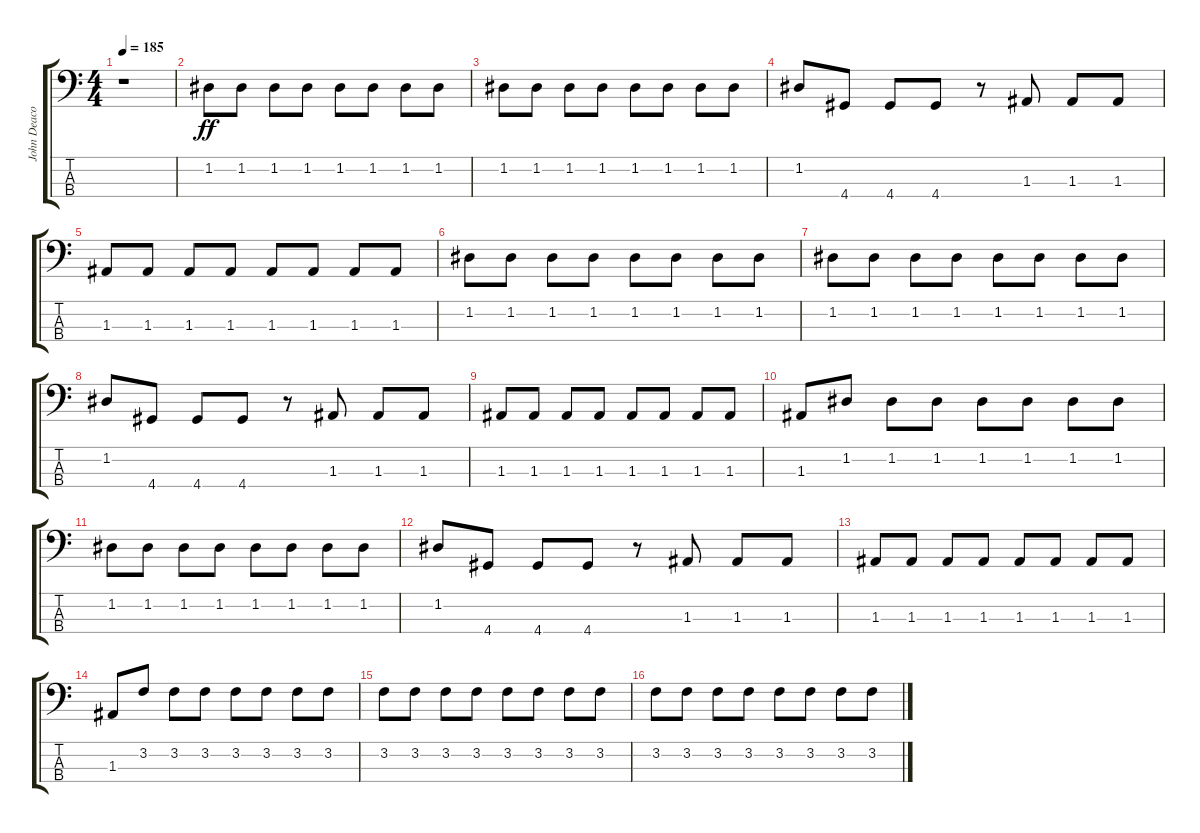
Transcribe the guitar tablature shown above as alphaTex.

\track ("John Deacon" "John Deaco") {instrument electricbassfinger}
\staff {score tabs}
\tuning (G2 D2 A1 E1) {hide}
\ts (4 4)
\tempo 185
\clef f4
\ks c
r.1{dy ff instrument electricbassfinger} |
1.2.8 1.2.8 1.2.8 1.2.8 1.2.8 1.2.8 1.2.8 1.2.8 |
1.2.8 1.2.8 1.2.8 1.2.8 1.2.8 1.2.8 1.2.8 1.2.8 |
1.2.8 4.4.8 4.4.8 4.4.8 r.8 1.3.8 1.3.8 1.3.8 |
1.3.8 1.3.8 1.3.8 1.3.8 1.3.8 1.3.8 1.3.8 1.3.8 |
1.2.8 1.2.8 1.2.8 1.2.8 1.2.8 1.2.8 1.2.8 1.2.8 |
1.2.8 1.2.8 1.2.8 1.2.8 1.2.8 1.2.8 1.2.8 1.2.8 |
1.2.8 4.4.8 4.4.8 4.4.8 r.8 1.3.8 1.3.8 1.3.8 |
1.3.8 1.3.8 1.3.8 1.3.8 1.3.8 1.3.8 1.3.8 1.3.8 |
1.3.8 1.2.8 1.2.8 1.2.8 1.2.8 1.2.8 1.2.8 1.2.8 |
1.2.8 1.2.8 1.2.8 1.2.8 1.2.8 1.2.8 1.2.8 1.2.8 |
1.2.8 4.4.8 4.4.8 4.4.8 r.8 1.3.8 1.3.8 1.3.8 |
1.3.8 1.3.8 1.3.8 1.3.8 1.3.8 1.3.8 1.3.8 1.3.8 |
1.3.8 3.2.8 3.2.8 3.2.8 3.2.8 3.2.8 3.2.8 3.2.8 |
3.2.8 3.2.8 3.2.8 3.2.8 3.2.8 3.2.8 3.2.8 3.2.8 |
3.2.8 3.2.8 3.2.8 3.2.8 3.2.8 3.2.8 3.2.8 3.2.8
